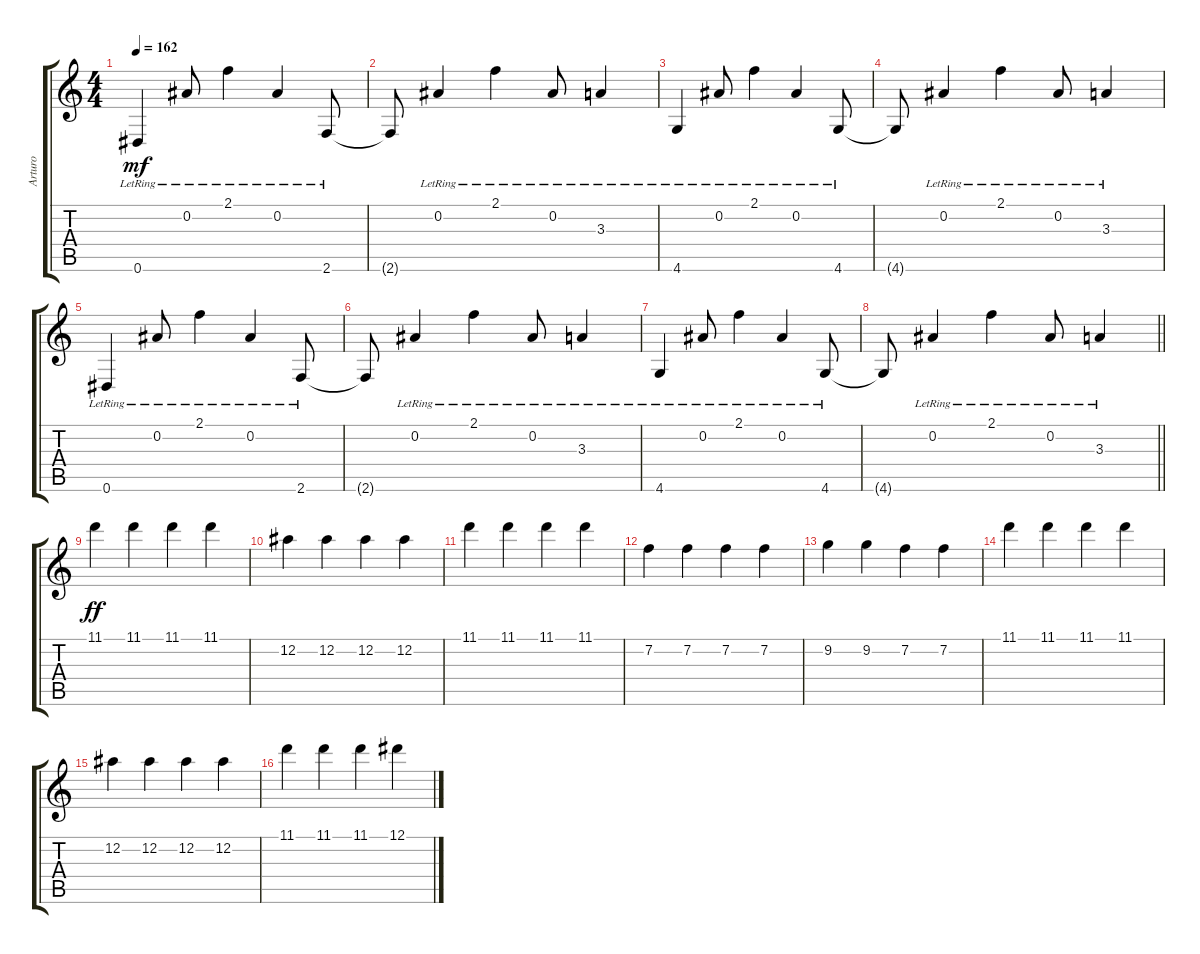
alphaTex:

\track ("Arturo" "Arturo") {instrument acousticguitarsteel}
\staff {score tabs}
\tuning (Eb4 Bb3 Gb3 Db3 Ab2 Eb2) {hide}
\ts (4 4)
\tempo 162
\clef g2
\ks c
0.6{lr}.4{dy mf} 0.2{lr}.8 2.1{lr}.4 0.2{lr}.4 2.6{lr}.8 |
2.6{t}.8 0.2{lr}.4 2.1{lr}.4 0.2{lr}.8 3.3{lr}.4 |
4.6{lr}.4 0.2{lr}.8 2.1{lr}.4 0.2{lr}.4 4.6{lr}.8 |
4.6{t}.8 0.2{lr}.4 2.1{lr}.4 0.2{lr}.8 3.3{lr}.4 |
0.6{lr}.4 0.2{lr}.8 2.1{lr}.4 0.2{lr}.4 2.6{lr}.8 |
2.6{t}.8 0.2{lr}.4 2.1{lr}.4 0.2{lr}.8 3.3{lr}.4 |
4.6{lr}.4 0.2{lr}.8 2.1{lr}.4 0.2{lr}.4 4.6{lr}.8 |
\barLineRight lightlight
4.6{t}.8 0.2{lr}.4 2.1{lr}.4 0.2{lr}.8 3.3{lr}.4 |
11.1.4{dy ff} 11.1.4 11.1.4 11.1.4 |
12.2.4 12.2.4 12.2.4 12.2.4 |
11.1.4 11.1.4 11.1.4 11.1.4 |
7.2.4 7.2.4 7.2.4 7.2.4 |
9.2.4 9.2.4 7.2.4 7.2.4 |
11.1.4 11.1.4 11.1.4 11.1.4 |
12.2.4 12.2.4 12.2.4 12.2.4 |
11.1.4 11.1.4 11.1.4 12.1.4
